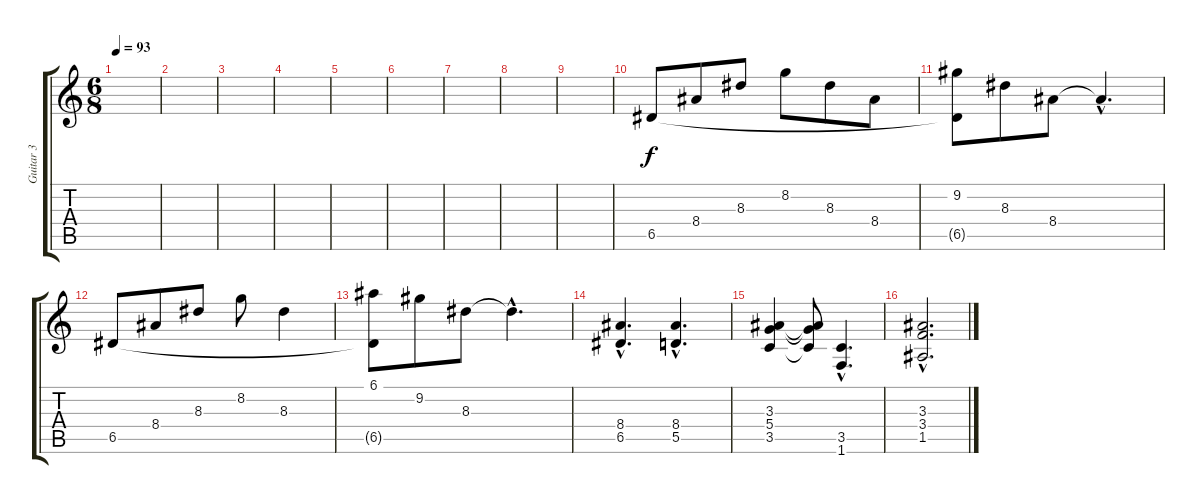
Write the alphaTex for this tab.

\track ("Guitar 3" "Guitar 3") {instrument electricguitarclean}
\staff {score tabs}
\tuning (E4 B3 G3 D3 A2 E2) {hide}
\ts (6 8)
\tempo 93
\clef g2
\ks c
|
|
|
|
|
|
|
|
|
6.5.8 8.4.8 8.3.8 8.2.8 8.3.8 8.4.8 |
(9.2 6.5{t}).8 8.3.8 8.4.8 8.4{hac t}.4{d} |
6.5.8 8.4.8 8.3.8 8.2.8 8.3.4 |
(6.1 6.5{t}).8 9.2.8 8.3.8 8.3{hac t}.4{d} |
(8.4{hac} 6.5{hac}).4{d instrument overdrivenguitar} (8.4{hac} 5.5{hac}).4{d} |
(3.3 5.4 3.5).4 (3.3{t} 5.4{t} 3.5{t}).8 (3.5{hac} 1.6{hac}).4{d} |
(3.3{hac} 3.4{hac} 1.5{hac}).2{d}
